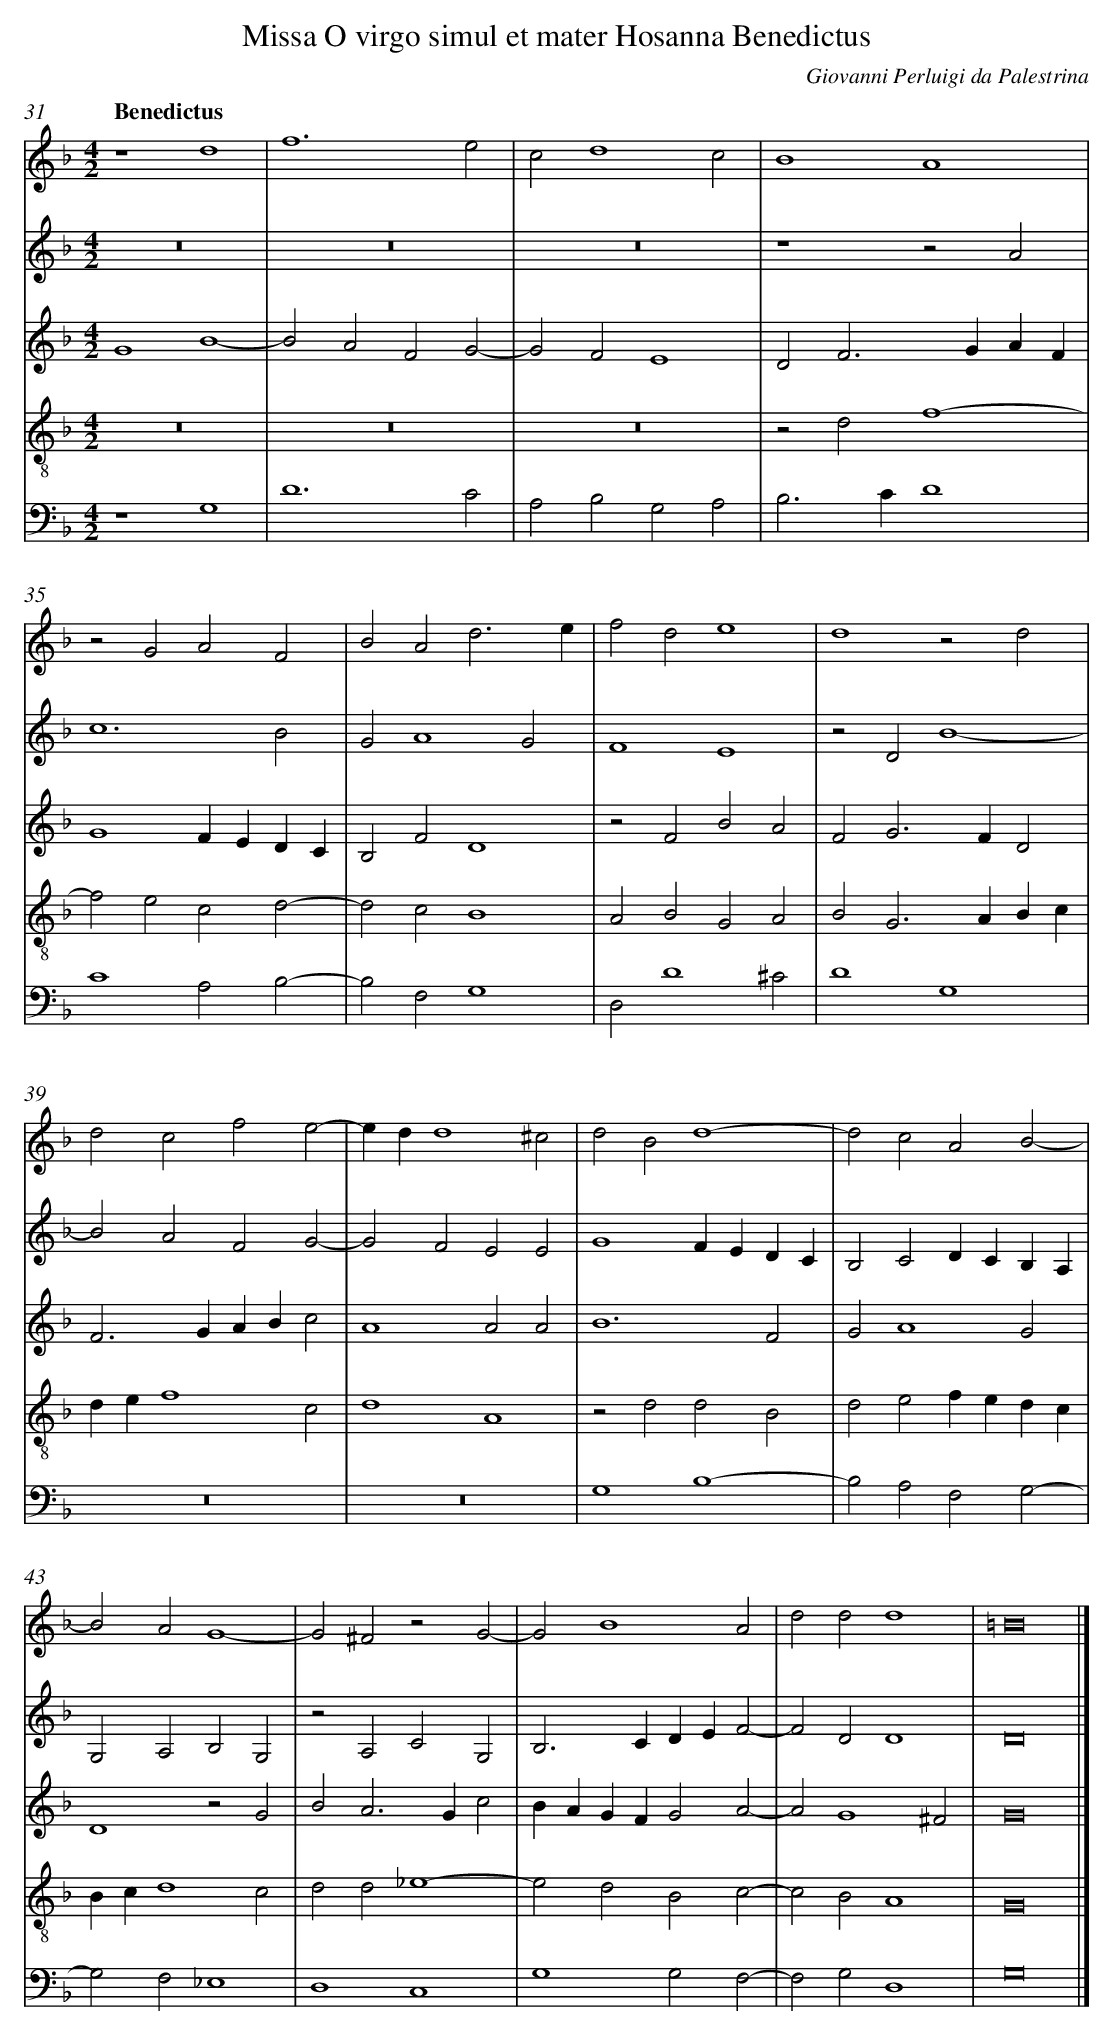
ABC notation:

X:1
T: Missa O virgo simul et mater Hosanna Benedictus
C: Giovanni Perluigi da Palestrina
L: 1/4
M: 4/2
Q: "Benedictus"
V: 1 clef=treble
V: 2 clef=treble
V: 3 clef=treble
V: 4 clef=treble-8
V: 5 clef=bass
K: F
[V:1] z4d4 |
[V:2] z8 |
[V:3] G4B4- |
[V:4] z8 |
[V:5] z4G,4 |
[V:1] f6e2 |
[V:2] z8 |
[V:3] B2A2F2G2- |
[V:4] z8 |
[V:5] D6C2 |
[V:1] c2d4c2 |
[V:2] z8 |
[V:3] G2F2E4 |
[V:4] z8 |
[V:5] A,2B,2G,2A,2 |
[V:1] B4A4 |
[V:2] z4z2A2 |
[V:3] D2F2>G2AF |
[V:4] z2d2f4- |
[V:5] B,2>C2D4 |
[V:1] z2G2A2F2 |
[V:2] c6B2 |
[V:3] G4FEDC |
[V:4] f2e2c2d2- |
[V:5] C4A,2B,2- |
[V:1] B2A2d3e |
[V:2] G2A4G2 |
[V:3] B,2F2D4 |
[V:4] d2c2B4 |
[V:5] B,2F,2G,4 |
[V:1] f2d2e4 |
[V:2] F4E4 |
[V:3] z2F2B2A2 |
[V:4] A2B2G2A2 |
[V:5] D,2D4^C2 |
[V:1] d4z2d2 |
[V:2] z2D2B4- |
[V:3] F2G2>F2D2 |
[V:4] B2G2>A2Bc |
[V:5] D4G,4 |
[V:1] d2c2f2e2- |
[V:2] B2A2F2G2- |
[V:3] F2>G2ABc2 |
[V:4] def4c2 |
[V:5] z8 |
[V:1] edd4^c2 |
[V:2] G2F2E2E2 |
[V:3] A4A2A2 |
[V:4] d4A4 |
[V:5] z8 |
[V:1] d2B2d4- |
[V:2] G4FEDC |
[V:3] B6F2 |
[V:4] z2d2d2B2 |
[V:5] G,4B,4- |
[V:1] d2c2A2B2- |
[V:2] B,2C2DCB,A, |
[V:3] G2A4G2 |
[V:4] d2e2fedc |
[V:5] B,2A,2F,2G,2- |
[V:1] B2A2G4- |
[V:2] G,2A,2B,2G,2 |
[V:3] D4z2G2 |
[V:4] Bcd4c2 |
[V:5] G,2F,2_E,4 |
[V:1] G2^F2z2G2- |
[V:2] z2A,2C2G,2 |
[V:3] B2A2>G2c2 |
[V:4] d2d2_e4- |
[V:5] D,4C,4 |
[V:1] G2B4A2 |
[V:2] B,2>C2DEF2- |
[V:3] BAGFG2A2- |
[V:4] e2d2B2c2- |
[V:5] G,4G,2F,2- |
[V:1] d2d2d4 |
[V:2] F2D2D4 |
[V:3] A2G4^F2 |
[V:4] c2B2A4 |
[V:5] F,2G,2D,4 |
[V:1] =B8 |]
[V:2] D8 |]
[V:3] G8 |]
[V:4] G8 |]
[V:5] G,8 |]
